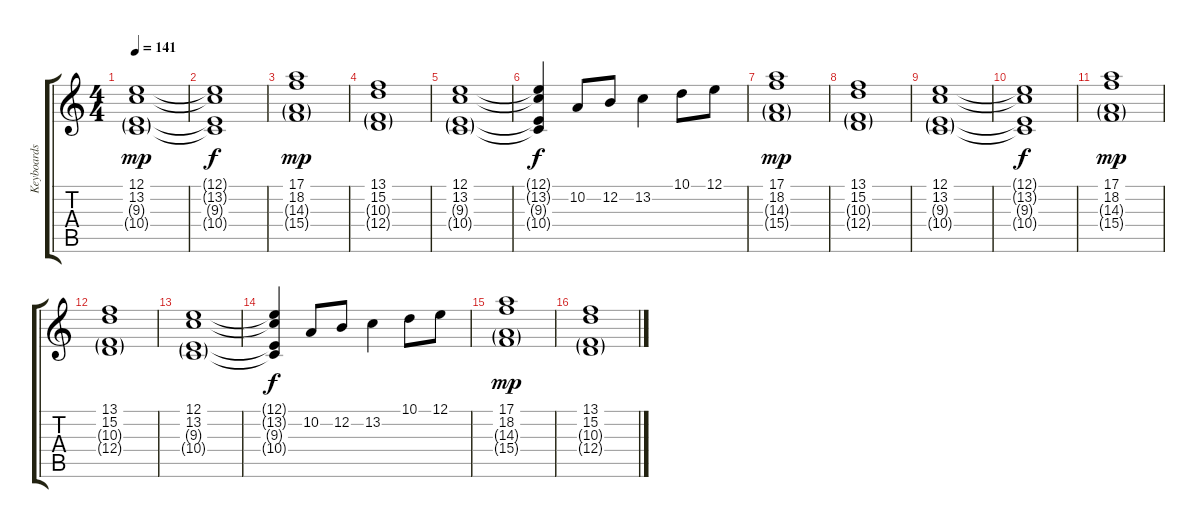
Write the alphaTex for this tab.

\track ("Keyboards 1" "Keyboards ") {instrument acousticgrandpiano}
\staff {score tabs}
\tuning (E4 B3 G3 D3 A2 E2) {hide}
\ts (4 4)
\tempo 141
\clef g2
\ks c
(12.1 13.2 9.3{g} 10.4{g}).1{dy mp} |
(12.1{t} 13.2{t} 9.3{t} 10.4{t}).1{dy f} |
(17.1 18.2 14.3{g} 15.4{g}).1{dy mp} |
(13.1 15.2 10.3{g} 12.4{g}).1 |
(12.1 13.2 9.3{g} 10.4{g}).1 |
(12.1{t} 13.2{t} 9.3{t} 10.4{t}).4{dy f} 10.2.8 12.2.8 13.2.4 10.1.8 12.1.8 |
(17.1 18.2 14.3{g} 15.4{g}).1{dy mp} |
(13.1 15.2 10.3{g} 12.4{g}).1 |
(12.1 13.2 9.3{g} 10.4{g}).1 |
(12.1{t} 13.2{t} 9.3{t} 10.4{t}).1{dy f} |
(17.1 18.2 14.3{g} 15.4{g}).1{dy mp} |
(13.1 15.2 10.3{g} 12.4{g}).1 |
(12.1 13.2 9.3{g} 10.4{g}).1 |
(12.1{t} 13.2{t} 9.3{t} 10.4{t}).4{dy f} 10.2.8 12.2.8 13.2.4 10.1.8 12.1.8 |
(17.1 18.2 14.3{g} 15.4{g}).1{dy mp} |
(13.1 15.2 10.3{g} 12.4{g}).1
